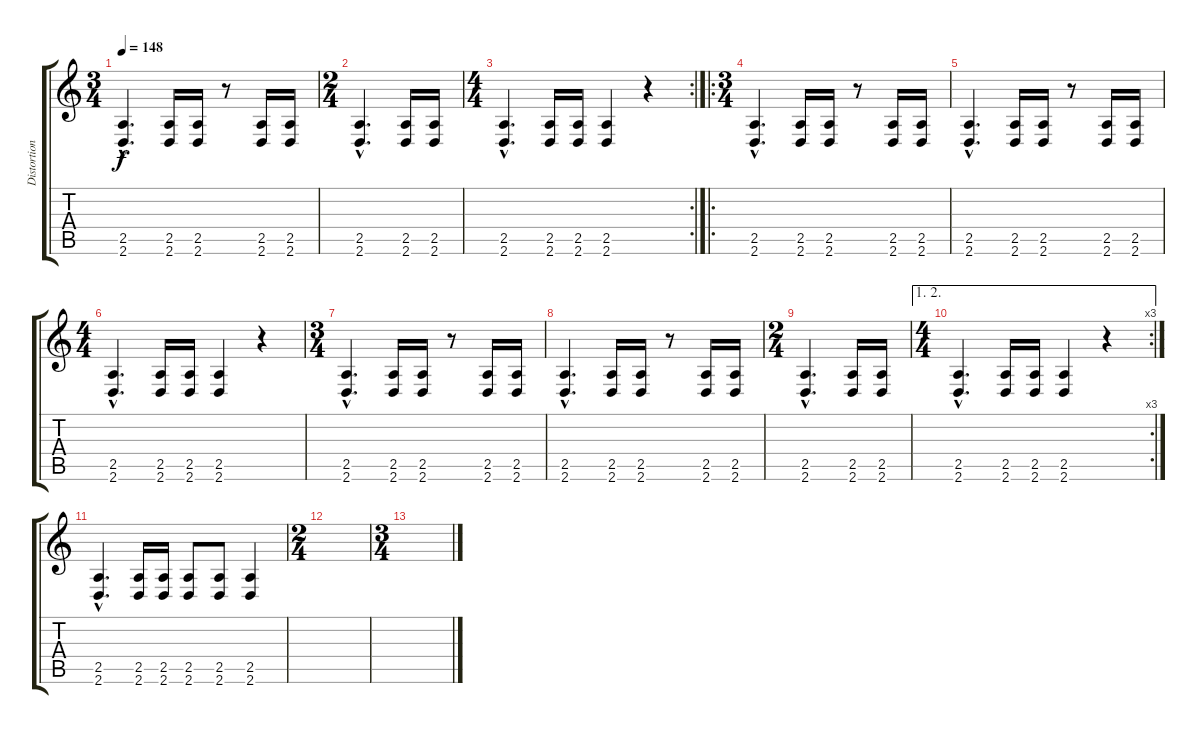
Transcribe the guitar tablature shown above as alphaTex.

\track ("Distortion Guitar" "Distortion") {instrument distortionguitar}
\staff {score tabs}
\tuning (D4 A3 F3 C3 G2 C2) {hide}
\ts (3 4)
\tempo 148
\clef g2
\ks c
(2.5{hac} 2.6{hac}).4{d dy f} (2.5 2.6).16 (2.5 2.6).16 r.8 (2.5 2.6).16 (2.5 2.6).16 |
\ts (2 4)
(2.5{hac} 2.6{hac}).4{d} (2.5 2.6).16 (2.5 2.6).16 |
\rc 2
\ts (4 4)
(2.5{hac} 2.6{hac}).4{d} (2.5 2.6).16 (2.5 2.6).16 (2.5 2.6).4 r.4 |
\ro
\ts (3 4)
(2.5{hac} 2.6{hac}).4{d} (2.5 2.6).16 (2.5 2.6).16 r.8 (2.5 2.6).16 (2.5 2.6).16 |
(2.5{hac} 2.6{hac}).4{d} (2.5 2.6).16 (2.5 2.6).16 r.8 (2.5 2.6).16 (2.5 2.6).16 |
\ts (4 4)
(2.5{hac} 2.6{hac}).4{d} (2.5 2.6).16 (2.5 2.6).16 (2.5 2.6).4 r.4 |
\ts (3 4)
(2.5{hac} 2.6{hac}).4{d} (2.5 2.6).16 (2.5 2.6).16 r.8 (2.5 2.6).16 (2.5 2.6).16 |
(2.5{hac} 2.6{hac}).4{d} (2.5 2.6).16 (2.5 2.6).16 r.8 (2.5 2.6).16 (2.5 2.6).16 |
\ts (2 4)
(2.5{hac} 2.6{hac}).4{d} (2.5 2.6).16 (2.5 2.6).16 |
\ae (1 2)
\rc 3
\ts (4 4)
(2.5{hac} 2.6{hac}).4{d} (2.5 2.6).16 (2.5 2.6).16 (2.5 2.6).4 r.4 |
(2.5{hac} 2.6{hac}).4{d} (2.5 2.6).16 (2.5 2.6).16 (2.5 2.6).8 (2.5 2.6).8 (2.5 2.6).4 |
\ts (2 4)
|
\ts (3 4)
